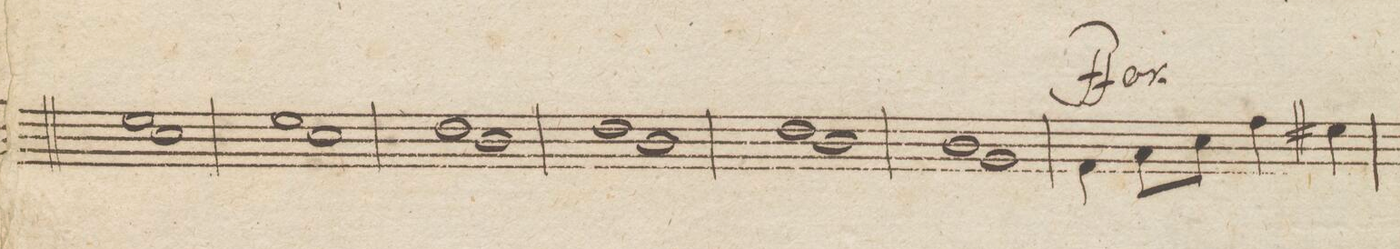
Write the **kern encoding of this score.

**kern	**dynam
*I"Viola.	*
*clefC3	*
*k[]	*
*met(c|)	*
*M2/2	*
1d\ 1f\	.
=49	=49
1d\ 1f\	.
=50	=50
1c\ 1e\	.
=51	=51
1c\ 1e\	.
=52	=52
1c\ 1e\	.
=53	=53
1A/ 1c/	.
=54	=54
4G\	ff
8B\L	.
8d\J	.
4g\	.
4f#X\	.
=55	=55
*-	*-
